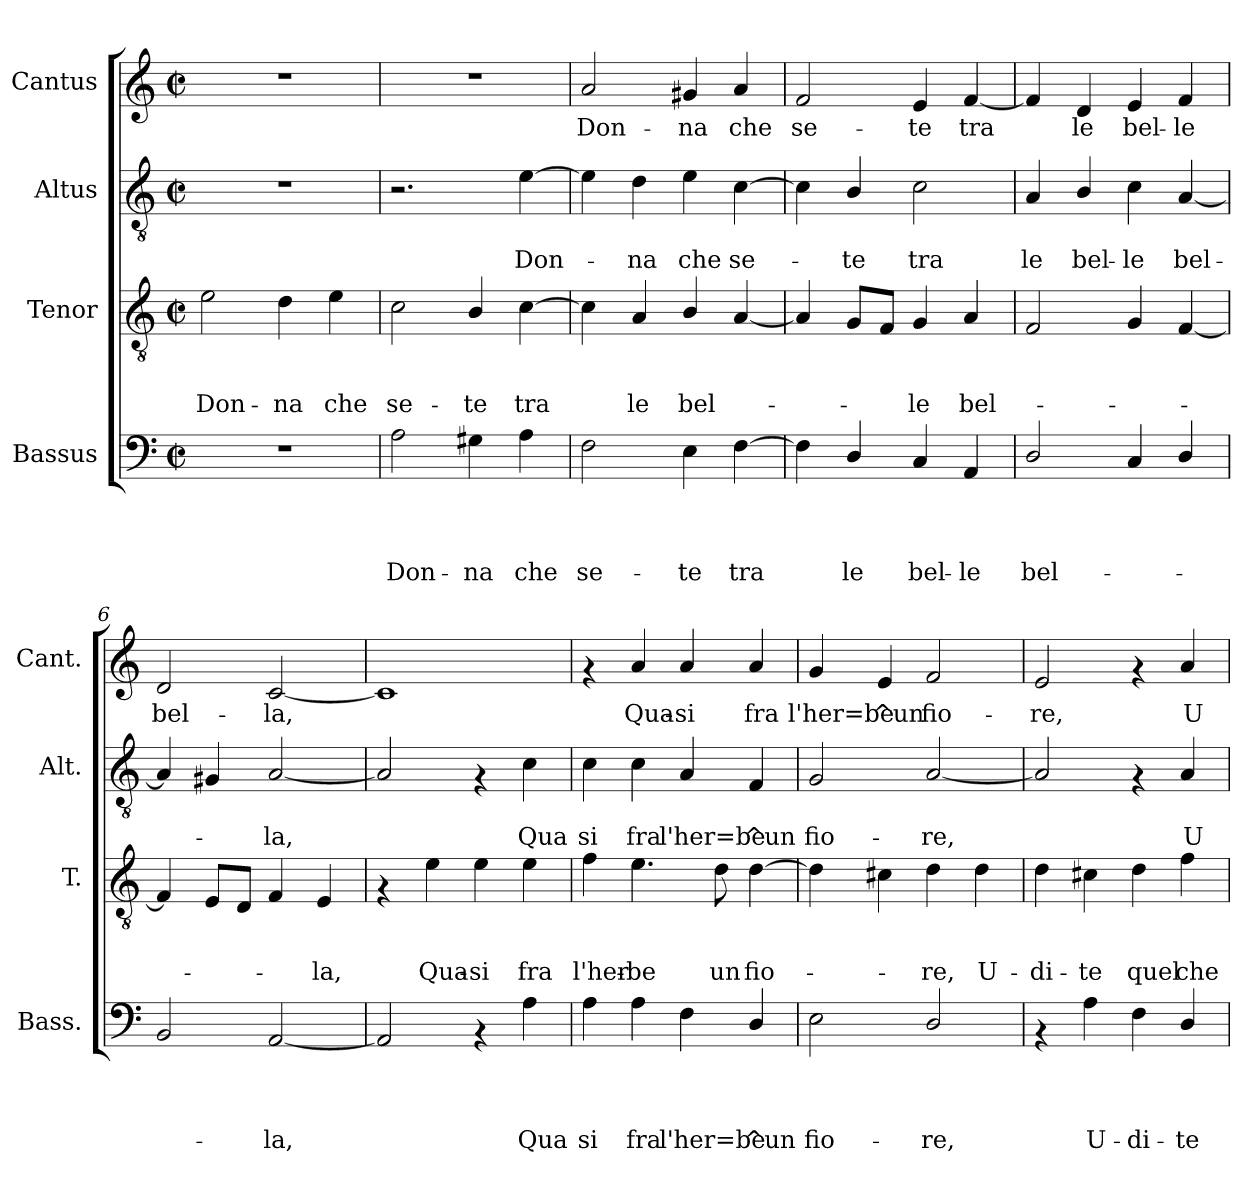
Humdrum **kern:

**kern	**text	**text	**text	**text	**kern	**text	**text	**text	**kern	**text	**text	**kern	**text
*part4	*part4	*part4	*part4	*part4	*part3	*part3	*part3	*part3	*part2	*part2	*part2	*part1	*part1
*staff4	*staff4	*staff4	*staff4	*staff4	*staff3	*staff3	*staff3	*staff3	*staff2	*staff2	*staff2	*staff1	*staff1
*I"Bassus	*	*	*	*	*I"Tenor	*	*	*	*I"Altus	*	*	*I"Cantus	*
*I'Bass.	*	*	*	*	*I'T.	*	*	*	*I'Alt.	*	*	*I'Cant.	*
*clefF4	*	*	*	*	*clefGv2	*	*	*	*clefGv2	*	*	*clefG2	*
*k[]	*	*	*	*	*k[]	*	*	*	*k[]	*	*	*k[]	*
*C:	*	*	*	*	*C:	*	*	*	*C:	*	*	*C:	*
*M2/2	*	*	*	*	*M2/2	*	*	*	*M2/2	*	*	*M2/2	*
*met(c|)	*	*	*	*	*met(c|)	*	*	*	*met(c|)	*	*	*met(c|)	*
=1	=1	=1	=1	=1	=1	=1	=1	=1	=1	=1	=1	=1	=1
!	!	!	!	!	!	!	!	!LO:LY:b	!	!	!	!	!
1r	.	.	.	.	2e\	.	.	Don-	1r	.	.	1r	.
!	!	!	!	!	!	!	!	!LO:LY:b	!	!	!	!	!
.	.	.	.	.	4d\	.	.	-na	.	.	.	.	.
!	!	!	!	!	!	!	!	!LO:LY:b	!	!	!	!	!
.	.	.	.	.	4e\	.	.	che	.	.	.	.	.
=2	=2	=2	=2	=2	=2	=2	=2	=2	=2	=2	=2	=2	=2
!	!	!	!	!LO:LY:b	!	!	!	!LO:LY:b	!	!	!	!	!
2A\	.	.	.	Don-	2c\	.	.	se-	2.r	.	.	1r	.
!	!	!	!	!LO:LY:b	!	!	!	!LO:LY:b	!	!	!	!	!
4G#X\	.	.	.	-na	4B/	.	.	-te	.	.	.	.	.
!	!	!	!	!LO:LY:b	!	!	!	!LO:LY:b	!	!	!LO:LY:b	!	!
4A\	.	.	.	che	[>4c\	.	.	tra	[>4e\	.	Don-	.	.
=3	=3	=3	=3	=3	=3	=3	=3	=3	=3	=3	=3	=3	=3
!	!	!	!	!LO:LY:b	!	!	!	!	!	!	!	!	!LO:LY:b
2F\	.	.	.	se-	4c\]	.	.	.	4e\]	.	.	2a/	Don-
!	!	!	!	!	!	!	!	!LO:LY:b	!	!	!LO:LY:b	!	!
.	.	.	.	.	4A/	.	.	le	4d\	.	-na	.	.
!	!	!	!	!LO:LY:b	!	!	!	!LO:LY:b	!	!	!LO:LY:b	!	!LO:LY:b
4E\	.	.	.	-te	4B/	.	.	bel-	4e\	.	che	4g#X/	-na
!	!	!	!	!LO:LY:b	!	!	!	!	!	!	!LO:LY:b	!	!LO:LY:b
[>4F\	.	.	.	tra	[<4A/	.	.	.	[>4c\	.	se-	4a/	che
=4	=4	=4	=4	=4	=4	=4	=4	=4	=4	=4	=4	=4	=4
!	!	!	!	!	!	!	!	!	!	!	!	!	!LO:LY:b
4F\]	.	.	.	.	4A/]	.	.	.	4c\]	.	.	2f/	se-
!	!	!	!	!LO:LY:b	!	!	!	!	!	!	!LO:LY:b	!	!
4D/	.	.	.	le	8G/L	.	.	.	4B/	.	-te	.	.
.	.	.	.	.	8F/J	.	.	.	.	.	.	.	.
!	!	!	!	!LO:LY:b	!	!	!	!LO:LY:b	!	!	!LO:LY:b	!	!LO:LY:b
4C/	.	.	.	bel-	4G/	.	.	-le	2c\	.	tra	4e/	-te
!	!	!	!	!LO:LY:b	!	!	!	!LO:LY:b	!	!	!	!	!LO:LY:b
4AA/	.	.	.	-le	4A/	.	.	bel-	.	.	.	[<4f/	tra
=5	=5	=5	=5	=5	=5	=5	=5	=5	=5	=5	=5	=5	=5
!	!	!	!	!LO:LY:b	!	!	!	!	!	!	!LO:LY:b	!	!
2D/	.	.	.	bel-	2F/	.	.	.	4A/	.	le	4f/]	.
!	!	!	!	!	!	!	!	!	!	!	!LO:LY:b	!	!LO:LY:b
.	.	.	.	.	.	.	.	.	4B/	.	bel-	4d/	le
!	!	!	!	!	!	!	!	!	!	!	!LO:LY:b	!	!LO:LY:b
4C/	.	.	.	.	4G/	.	.	.	4c\	.	-le	4e/	bel-
!	!	!	!	!	!	!	!	!	!	!	!LO:LY:b	!	!LO:LY:b
4D/	.	.	.	.	[<4F/	.	.	.	[<4A/	.	bel-	4f/	-le
=6	=6	=6	=6	=6	=6	=6	=6	=6	=6	=6	=6	=6	=6
!	!	!	!	!	!	!	!	!	!	!	!	!	!LO:LY:b
2BB/	.	.	.	.	4F/]	.	.	.	4A/]	.	.	2d/	bel-
.	.	.	.	.	8E/L	.	.	.	4G#X/	.	.	.	.
.	.	.	.	.	8D/J	.	.	.	.	.	.	.	.
!	!	!	!	!LO:LY:b	!	!	!	!	!	!	!LO:LY:b	!	!LO:LY:b
[<2AA/	.	.	.	-la,	4F/	.	.	.	[<2A/	.	-la,	[<2c/	-la,
!	!	!	!	!	!	!	!	!LO:LY:b	!	!	!	!	!
.	.	.	.	.	4E/	.	.	-la,	.	.	.	.	.
=7	=7	=7	=7	=7	=7	=7	=7	=7	=7	=7	=7	=7	=7
2AA/]	.	.	.	.	4rF	.	.	.	2A/]	.	.	1c]	.
!	!	!	!	!	!	!	!	!LO:LY:b	!	!	!	!	!
.	.	.	.	.	4e\	.	.	Qua-	.	.	.	.	.
!	!	!	!	!	!	!	!	!LO:LY:b	!	!	!	!	!
4rAA	.	.	.	.	4e\	.	.	-si	4rF	.	.	.	.
!	!	!	!	!LO:LY:b	!	!	!	!LO:LY:b	!	!	!LO:LY:b	!	!
4A\	.	.	.	Qua	4e\	.	.	fra	4c\	.	Qua	.	.
!!LO:LB:g=z
=8	=8	=8	=8	=8	=8	=8	=8	=8	=8	=8	=8	=8	=8
!	!	!	!	!LO:LY:b	!	!	!	!LO:LY:b	!	!	!LO:LY:b	!	!
4A\	.	.	.	si	4f\	.	.	l'her-	4c\	.	si	4rf	.
!	!	!	!	!LO:LY:b	!	!	!	!LO:LY:b	!	!	!LO:LY:b	!	!LO:LY:b
4A\	.	.	.	fra	4.e\	.	.	-be	4c\	.	fra	4a/	Qua-
!	!	!	!	!LO:LY:b	!	!	!	!	!	!	!LO:LY:b	!	!LO:LY:b
4F\	.	.	.	l'her=be	.	.	.	.	4A/	.	l'her=be	4a/	-si
!	!	!	!	!	!	!	!	!LO:LY:b	!	!	!	!	!
.	.	.	.	.	8d\	.	.	un	.	.	.	.	.
!	!	!	!	!LO:LY:b	!	!	!	!LO:LY:b	!	!	!LO:LY:b	!	!LO:LY:b
4D/	.	.	.	^un	[>4d\	.	.	fio-	4F/	.	^un	4a/	fra
=9	=9	=9	=9	=9	=9	=9	=9	=9	=9	=9	=9	=9	=9
!	!	!	!	!LO:LY:b	!	!	!	!	!	!	!LO:LY:b	!	!LO:LY:b
2E\	.	.	.	fio-	4d\]	.	.	.	2G/	.	fio-	4g/	l'her=be
!	!	!	!	!	!	!	!	!	!	!	!	!	!LO:LY:b
.	.	.	.	.	4c#X\	.	.	.	.	.	.	4e/	^un
!	!	!	!	!LO:LY:b	!	!	!	!LO:LY:b	!	!	!LO:LY:b	!	!LO:LY:b
2D/	.	.	.	-re,	4d\	.	.	-re,	[<2A/	.	-re,	2f/	fio-
!	!	!	!	!	!	!	!	!LO:LY:b	!	!	!	!	!
.	.	.	.	.	4d\	.	.	U-	.	.	.	.	.
=10	=10	=10	=10	=10	=10	=10	=10	=10	=10	=10	=10	=10	=10
!	!	!	!	!	!	!	!	!LO:LY:b	!	!	!	!	!LO:LY:b
4rAA	.	.	.	.	4d\	.	.	-di-	2A/]	.	.	2e/	-re,
!	!	!	!	!LO:LY:b	!	!	!	!LO:LY:b	!	!	!	!	!
4A\	.	.	.	U-	4c#X\	.	.	-te	.	.	.	.	.
!	!	!	!	!LO:LY:b	!	!	!	!LO:LY:b	!	!	!	!	!
4F\	.	.	.	-di-	4d\	.	.	quel	4rF	.	.	4rf	.
!	!	!	!	!LO:LY:b	!	!	!	!LO:LY:b	!	!	!LO:LY:b	!	!LO:LY:b
4D/	.	.	.	-te	4f\	.	.	che	4A/	.	U-	4a/	U-
=	=	=	=	=	=	=	=	=	=	=	=	=	=
*-	*-	*-	*-	*-	*-	*-	*-	*-	*-	*-	*-	*-	*-
